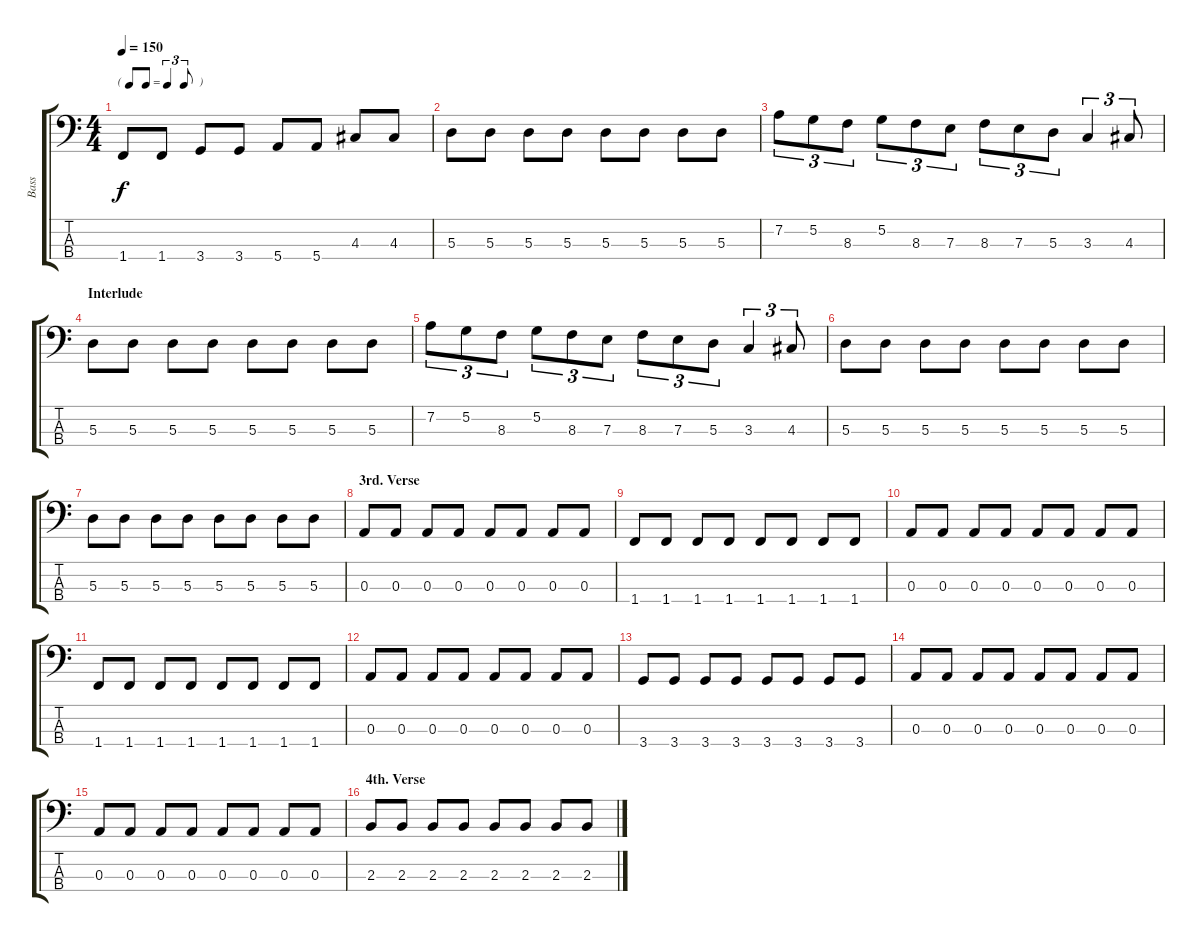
\track ("Bass" "Bass") {instrument electricbassfinger}
\staff {score tabs}
\tuning (G2 D2 A1 E1) {hide}
\ts (4 4)
\tf triplet8th
\tempo 150
\clef f4
\ks c
1.4.8{dy f} 1.4.8 3.4.8 3.4.8 5.4.8 5.4.8 4.3.8 4.3.8 |
5.3.8 5.3.8 5.3.8 5.3.8 5.3.8 5.3.8 5.3.8 5.3.8 |
7.2.8{tu (3 2)} 5.2.8{tu (3 2)} 8.3.8{tu (3 2)} 5.2.8{tu (3 2)} 8.3.8{tu (3 2)} 7.3.8{tu (3 2)} 8.3.8{tu (3 2)} 7.3.8{tu (3 2)} 5.3.8{tu (3 2)} 3.3.4{tu (3 2)} 4.3.8{tu (3 2)} |
\section ("" "Interlude")
5.3.8 5.3.8 5.3.8 5.3.8 5.3.8 5.3.8 5.3.8 5.3.8 |
7.2.8{tu (3 2)} 5.2.8{tu (3 2)} 8.3.8{tu (3 2)} 5.2.8{tu (3 2)} 8.3.8{tu (3 2)} 7.3.8{tu (3 2)} 8.3.8{tu (3 2)} 7.3.8{tu (3 2)} 5.3.8{tu (3 2)} 3.3.4{tu (3 2)} 4.3.8{tu (3 2)} |
5.3.8 5.3.8 5.3.8 5.3.8 5.3.8 5.3.8 5.3.8 5.3.8 |
5.3.8 5.3.8 5.3.8 5.3.8 5.3.8 5.3.8 5.3.8 5.3.8 |
\section ("" "3rd. Verse")
0.3.8 0.3.8 0.3.8 0.3.8 0.3.8 0.3.8 0.3.8 0.3.8 |
1.4.8 1.4.8 1.4.8 1.4.8 1.4.8 1.4.8 1.4.8 1.4.8 |
0.3.8 0.3.8 0.3.8 0.3.8 0.3.8 0.3.8 0.3.8 0.3.8 |
1.4.8 1.4.8 1.4.8 1.4.8 1.4.8 1.4.8 1.4.8 1.4.8 |
0.3.8 0.3.8 0.3.8 0.3.8 0.3.8 0.3.8 0.3.8 0.3.8 |
3.4.8 3.4.8 3.4.8 3.4.8 3.4.8 3.4.8 3.4.8 3.4.8 |
0.3.8 0.3.8 0.3.8 0.3.8 0.3.8 0.3.8 0.3.8 0.3.8 |
0.3.8 0.3.8 0.3.8 0.3.8 0.3.8 0.3.8 0.3.8 0.3.8 |
\section ("" "4th. Verse")
2.3.8 2.3.8 2.3.8 2.3.8 2.3.8 2.3.8 2.3.8 2.3.8
